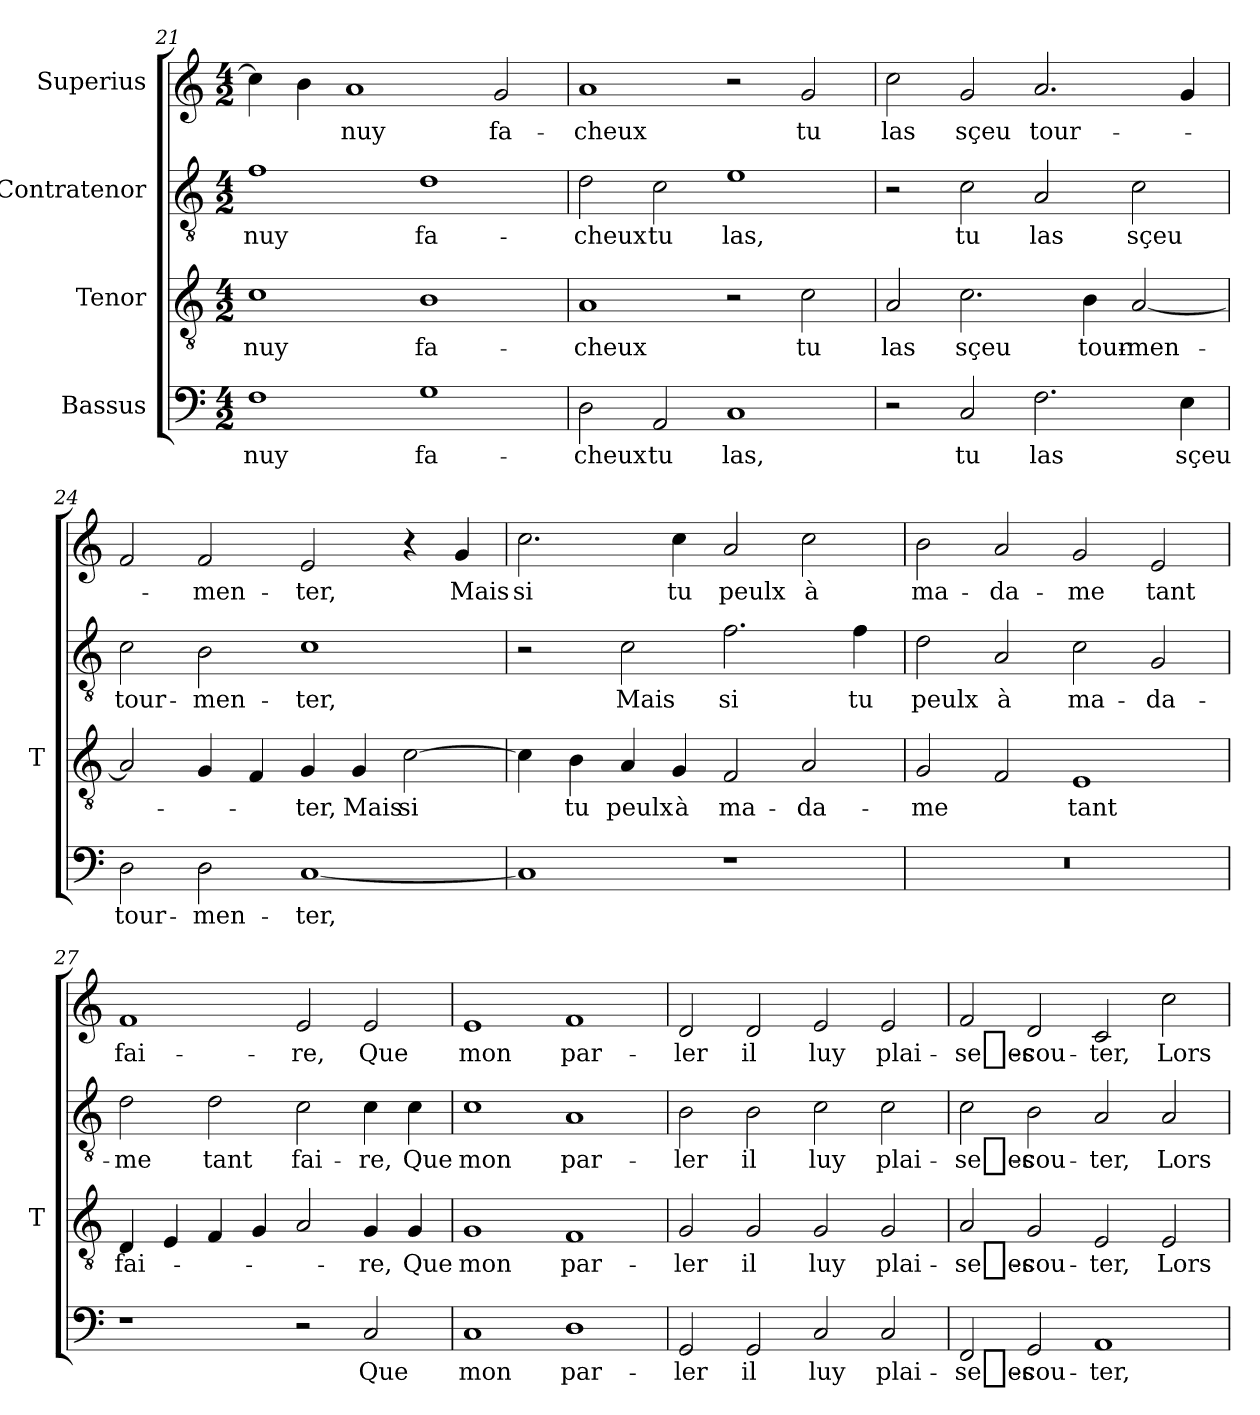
**kern	**text	**kern	**text	**kern	**text	**kern	**text
*part4	*part4	*part3	*part3	*part2	*part2	*part1	*part1
*staff4	*staff4	*staff3	*staff3	*staff2	*staff2	*staff1	*staff1
*I"Bassus	*	*I"Tenor	*	*I"Contratenor	*	*I"Superius	*
*	*	*I'T	*	*	*	*	*
*clefF4	*	*clefGv2	*	*clefGv2	*	*clefG2	*
*k[]	*	*k[]	*	*k[]	*	*k[]	*
*M4/2	*	*M4/2	*	*M4/2	*	*M4/2	*
=21	=21	=21	=21	=21	=21	=21	=21
1F	-nuy	1c	-nuy	1f	-nuy	4cc]	.
.	.	.	.	.	.	4b	.
.	.	.	.	.	.	1a	-nuy
1G	fa-	1B	fa-	1d	fa-	.	.
.	.	.	.	.	.	2g	fa-
=22	=22	=22	=22	=22	=22	=22	=22
2D	-cheux	1A	-cheux	2d	-cheux	1a	-cheux
2AA	-tu	.	.	2c	-tu	.	.
1C	-las,	2r	.	1e	-las,	2r	.
.	.	2c	-tu	.	.	2g	-tu
=23	=23	=23	=23	=23	=23	=23	=23
2r	.	2A	-las	2r	.	2cc	-las
2C	-tu	2.c	-sçeu	2c	-tu	2g	-sçeu
2.F	-las	.	.	2A	-las	2.a	tour-
.	.	4B	tour-	.	.	.	.
.	.	[2A	men-	2c	-sçeu	.	.
4E	-sçeu	.	.	.	.	4g	.
=24	=24	=24	=24	=24	=24	=24	=24
2D	tour-	2A]	.	2c	tour-	2f	.
2D	men-	4G	.	2B	men-	2f	men-
.	.	4F	.	.	.	.	.
[1C	-ter,	4G	-ter,	1c	-ter,	2e	-ter,
.	.	4G	-Mais	.	.	.	.
.	.	[2c	-si	.	.	4r	.
.	.	.	.	.	.	4g	-Mais
=25	=25	=25	=25	=25	=25	=25	=25
1C]	.	4c]	.	2r	.	2.cc	-si
.	.	4B	-tu	.	.	.	.
.	.	4A	-peulx	2c	-Mais	.	.
.	.	4G	-à	.	.	4cc	-tu
1r	.	2F	ma-	2.f	-si	2a	-peulx
.	.	2A	da-	.	.	2cc	-à
.	.	.	.	4f	-tu	.	.
=26	=26	=26	=26	=26	=26	=26	=26
0r	.	2G	-me	2d	-peulx	2b	ma-
.	.	2F	.	2A	-à	2a	da-
.	.	1E	-tant	2c	ma-	2g	-me
.	.	.	.	2G	da-	2e	-tant
=27	=27	=27	=27	=27	=27	=27	=27
1r	.	4D	fai-	2d	-me	1f	fai-
.	.	4E	.	.	.	.	.
.	.	4F	.	2d	-tant	.	.
.	.	4G	.	.	.	.	.
2r	.	2A	.	2c	fai-	2e	-re,
2C	-Que	4G	-re,	4c	-re,	2e	-Que
.	.	4G	-Que	4c	-Que	.	.
=28	=28	=28	=28	=28	=28	=28	=28
1C	-mon	1G	-mon	1c	-mon	1e	-mon
1D	par-	1F	par-	1A	par-	1f	par-
=29	=29	=29	=29	=29	=29	=29	=29
2GG	-ler	2G	-ler	2B	-ler	2d	-ler
2GG	-il	2G	-il	2B	-il	2d	-il
2C	-luy	2G	-luy	2c	-luy	2e	-luy
2C	plai-	2G	plai-	2c	plai-	2e	plai-
=30	=30	=30	=30	=30	=30	=30	=30
2FF	se_es-	2A	se_es-	2c	se_es-	2f	se_es-
2GG	cou-	2G	cou-	2B	cou-	2d	cou-
1AA	-ter,	2E	-ter,	2A	-ter,	2c	-ter,
.	.	2E	-Lors	2A	-Lors	2cc	-Lors
=	=	=	=	=	=	=	=
*-	*-	*-	*-	*-	*-	*-	*-
